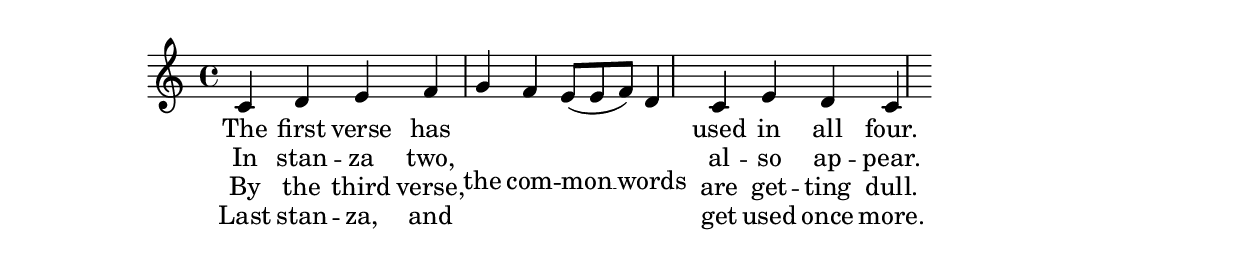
%% Do not edit this file; it is auto-generated from LSR http://lsr.dsi.unimi.it
%% This file is in the public domain.
\version "2.11.61"

\header {
  lsrtags = "vocal-music"

  texidoc = "
In a vocal piece where there are several (two,four or more) lines of
lyrics, and common lyrics for all voices at some point, these common
lyrics may be vertically centered regardingly, as shown in the
following example:

"
  doctitle = "Vertically centered common lyrics"
} % begin verbatim

\include "english.ly"
leftbrace = \markup { \override #'(font-encoding . fetaBraces) \lookup #"brace240" }
rightbrace = \markup { \rotate #180 \leftbrace }

dropLyrics =
{
    \override LyricText #'extra-offset = #'(0 . -5)
    \override LyricHyphen #'extra-offset = #'(0 . -5)
    \override LyricExtender #'extra-offset = #'(0 . -5)
}

raiseLyrics =
{
    \revert LyricText #'extra-offset
    \revert LyricHyphen #'extra-offset
    \revert LyricExtender #'extra-offset
}

skipFour = \repeat unfold 4 { \skip 8 }

lyricsA = \lyricmode { The first verse has \dropLyrics the com -- mon
__ words \raiseLyrics used in all four. }
lyricsB = \lyricmode { In stan -- za two, \skipFour al -- so ap -- pear. }
lyricsC = \lyricmode { By the third verse, \skipFour are get -- ting dull. }
lyricsD = \lyricmode { Last stan -- za, and \skipFour get used once more. }

melody = \relative c' { c4 d e f g f e8( e f) d4 c e d c }

\score
{
        <<
                \new Voice = m \melody
                \new Lyrics \lyricsto m \lyricsA
                \new Lyrics \lyricsto m \lyricsB
                \new Lyrics \lyricsto m \lyricsC
                \new Lyrics \lyricsto m \lyricsD
        >>
}
